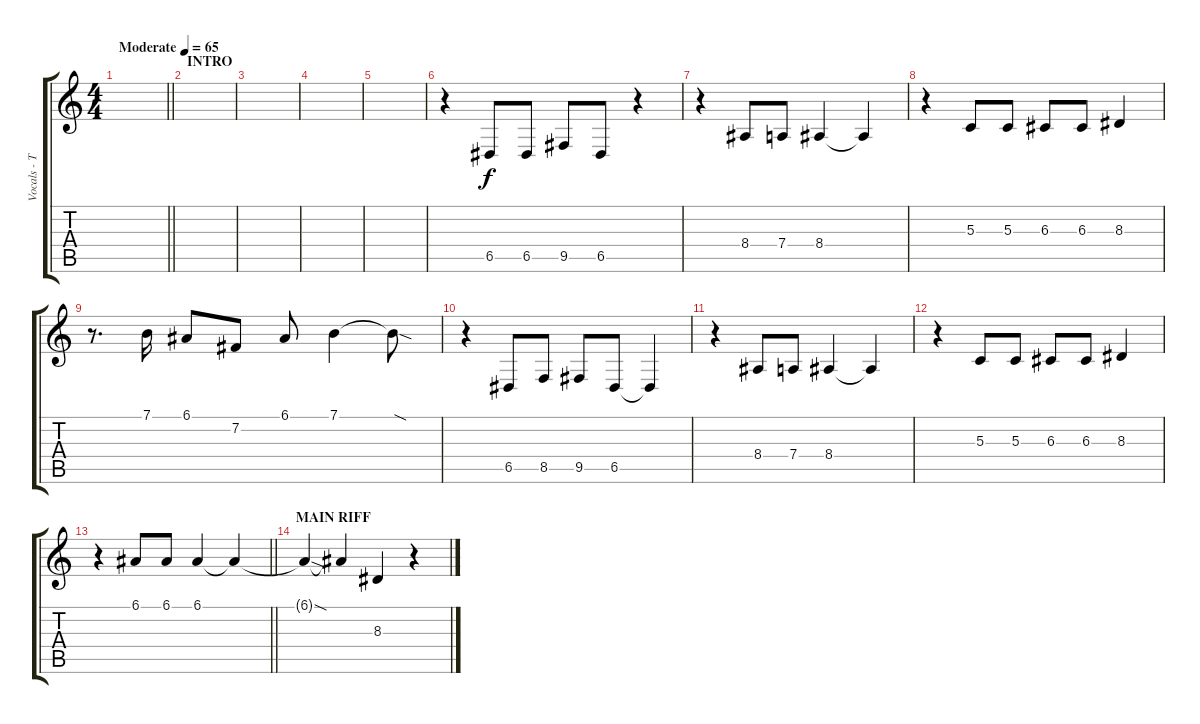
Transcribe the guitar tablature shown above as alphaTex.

\track ("Vocals - Tony Martin" "Vocals - T") {instrument violin}
\staff {score tabs}
\tuning (E4 B3 G3 D3 A2 E2) {hide}
\ts (4 4)
\tempo (65 "Moderate")
\clef g2
\barLineRight lightlight
\ks c
|
\section ("" "INTRO")
|
|
|
|
r.4 6.5.8 6.5.8 9.5.8 6.5.8 r.4 |
r.4 8.4.8 7.4.8 8.4.4 8.4{t}.4 |
r.4 5.3.8 5.3.8 6.3.8 6.3.8 8.3.4 |
r.8{d} 7.1.16 6.1.8 7.2.8 6.1.8 7.1.4 7.1{sod t}.8 |
r.4 6.5.8 8.5.8 9.5.8 6.5.8 6.5{t}.4 |
r.4 8.4.8 7.4.8 8.4.4 8.4{t}.4 |
r.4 5.3.8 5.3.8 6.3.8 6.3.8 8.3.4 |
\barLineRight lightlight
r.4 6.1.8 6.1.8 6.1.4 6.1{t}.4 |
\section ("" "MAIN RIFF")
6.1{sod t}.4 6.1{t}.4 8.3.4 r.4
